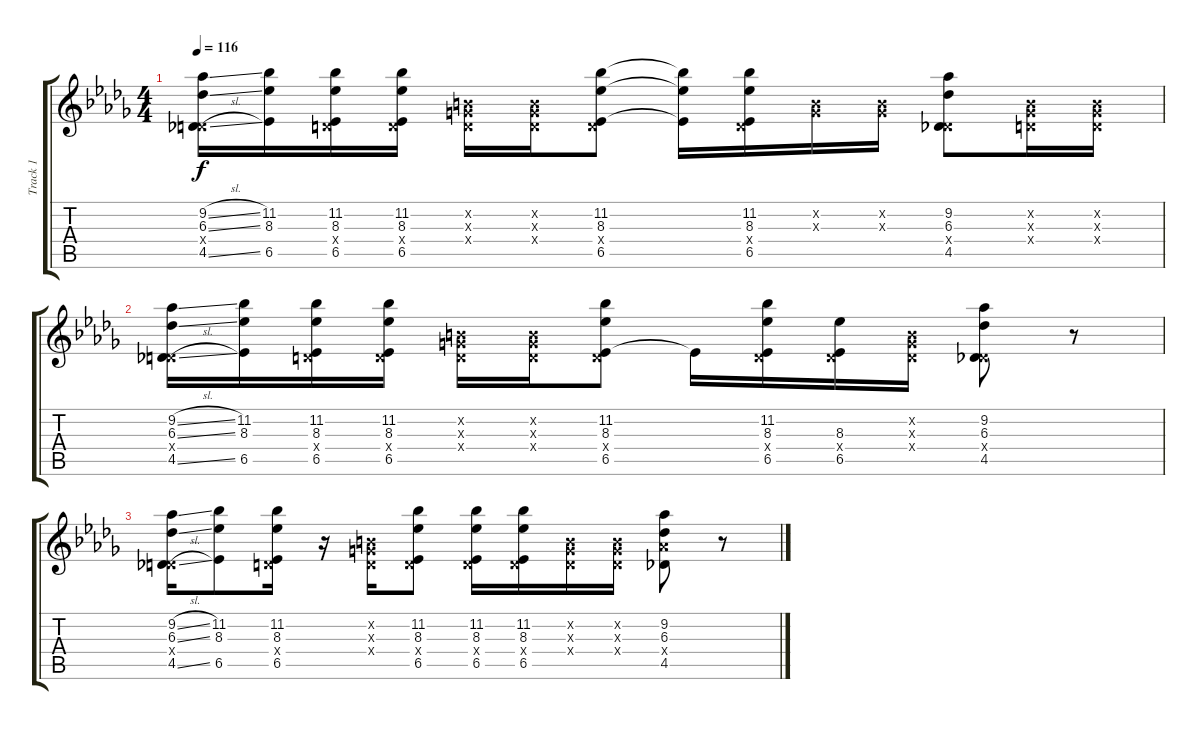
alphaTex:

\track ("Track 1" "Track 1") {instrument electricguitarclean}
\staff {score tabs}
\tuning (E4 B3 G3 D3 A2 E2) {hide}
\ts (4 4)
\tempo 116
\clef g2
\ks db
(9.2{sl} 6.3{sl} 0.4{x} 4.5{sl}).16{dy f} (11.2 8.3 6.5).16 (11.2 8.3 0.4{x} 6.5).16 (11.2 8.3 0.4{x} 6.5).16 (0.2{x} 0.3{x} 0.4{x}).16 (0.2{x} 0.3{x} 0.4{x}).16 (11.2 8.3 0.4{x} 6.5).8 (11.2{t} 8.3{t} 6.5{t}).16 (11.2 8.3 0.4{x} 6.5).16 (0.2{x} 0.3{x}).16 (0.2{x} 0.3{x}).16 (9.2 6.3 0.4{x} 4.5).8 (0.2{x} 0.3{x} 0.4{x}).16 (0.2{x} 0.3{x} 0.4{x}).16 |
(9.2{sl} 6.3{sl} 0.4{x} 4.5{sl}).16 (11.2 8.3 6.5).16 (11.2 8.3 0.4{x} 6.5).16 (11.2 8.3 0.4{x} 6.5).16 (0.2{x} 0.3{x} 0.4{x}).16 (0.2{x} 0.3{x} 0.4{x}).16 (11.2 8.3 0.4{x} 6.5).8 6.5{t}.16 (11.2 8.3 0.4{x} 6.5).16 (8.3 0.4{x} 6.5).16 (0.2{x} 0.3{x} 0.4{x}).16 (9.2 6.3 0.4{x} 4.5).8 r.8 |
(9.2{sl} 6.3{sl} 0.4{x} 4.5{sl}).16 (11.2 8.3 6.5).8 (11.2 8.3 0.4{x} 6.5).16 r.16 (0.2{x} 0.3{x} 0.4{x}).16 (11.2 8.3 0.4{x} 6.5).8 (11.2 8.3 0.4{x} 6.5).16 (11.2 8.3 0.4{x} 6.5).16 (0.2{x} 0.3{x} 0.4{x}).16 (0.2{x} 0.3{x} 0.4{x}).16 (9.2 6.3 6.4{x} 4.5).8 r.8
